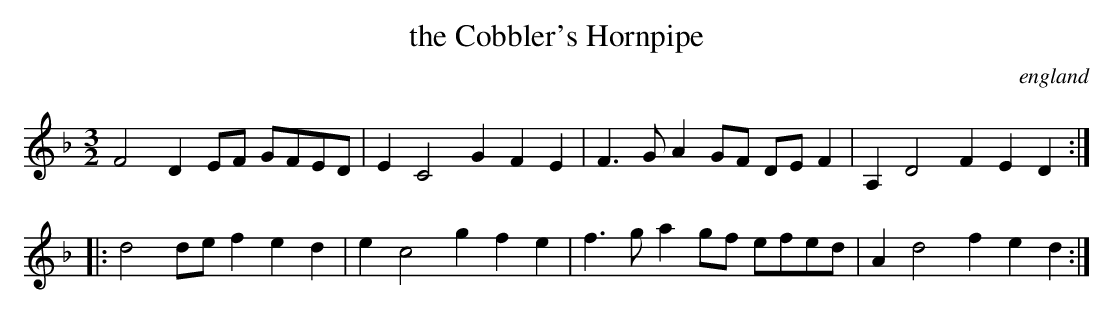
X:1
T:the Cobbler's Hornpipe
O:england
M:3/2
K:F
F4 D2EF GFED| E2C4G2 F2E2| F3G A2GF DEF2| A,2D4F2 E2D2::
d4 def2 e2d2| e2c4g2 f2e2| f3g a2gf efed| A2d4f2 e2d2:|
